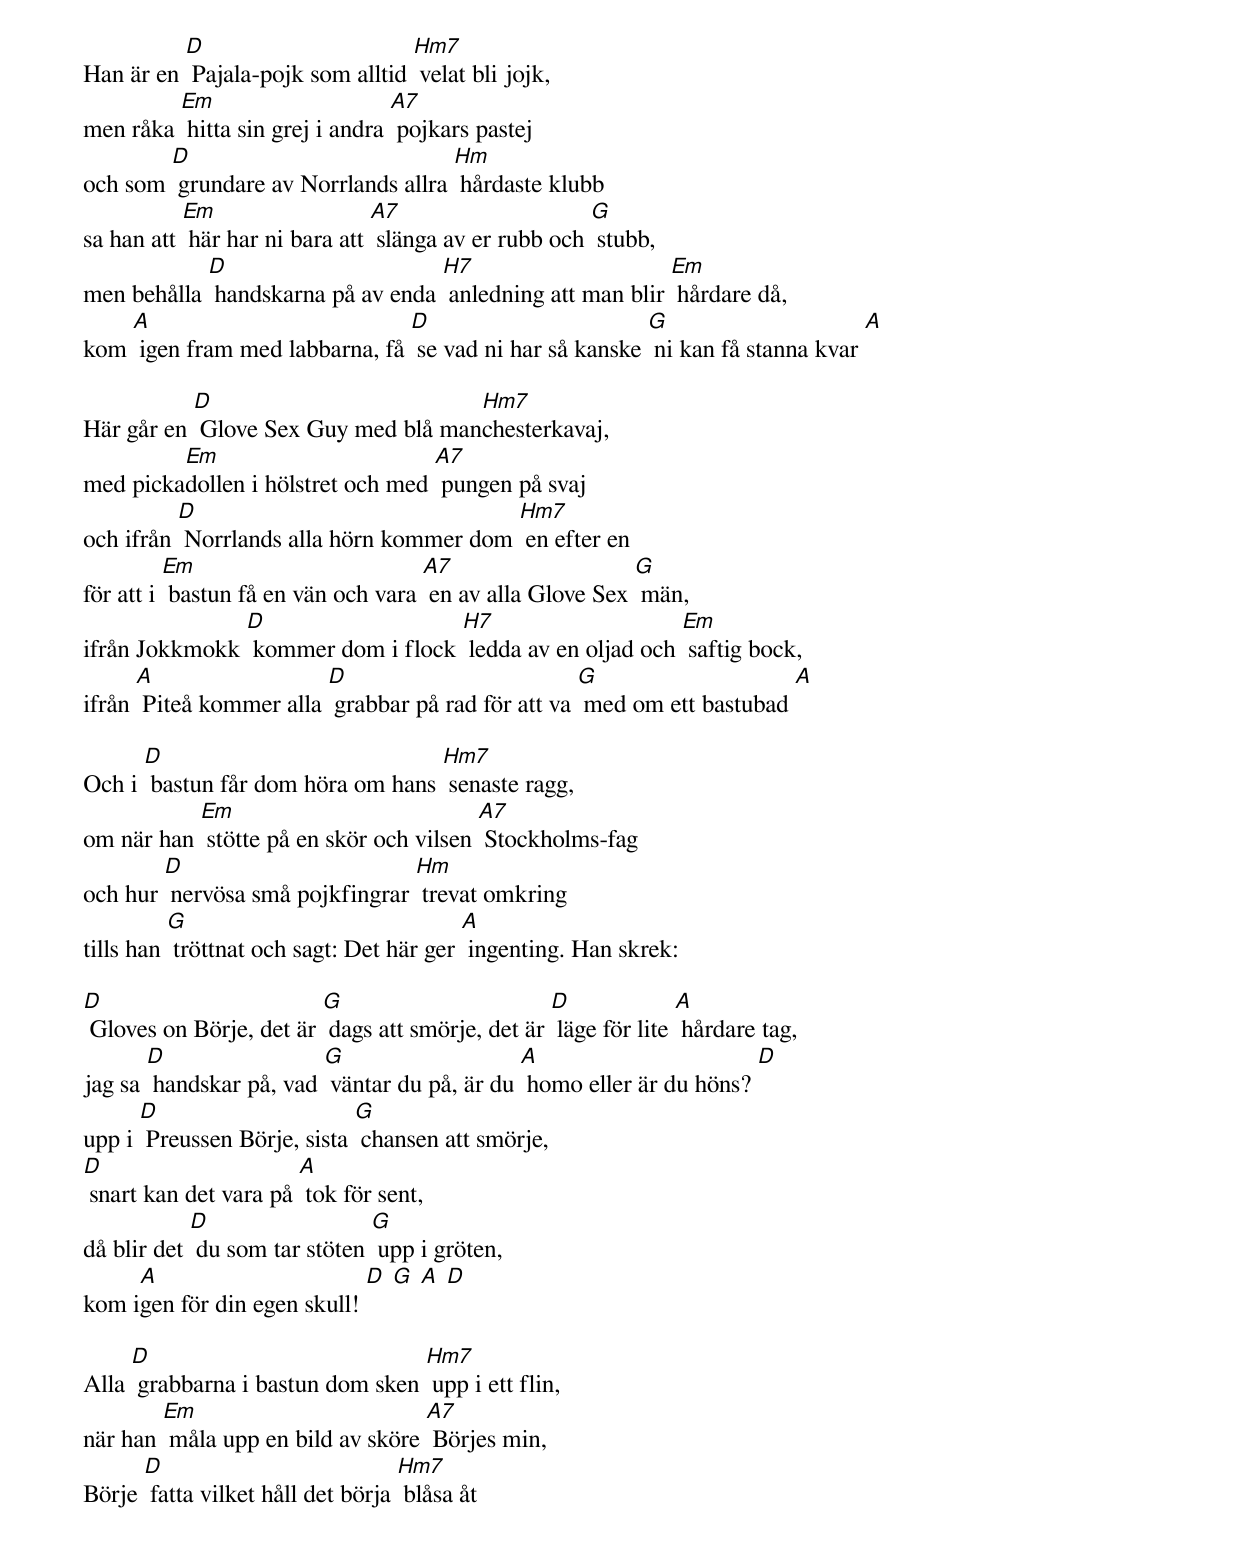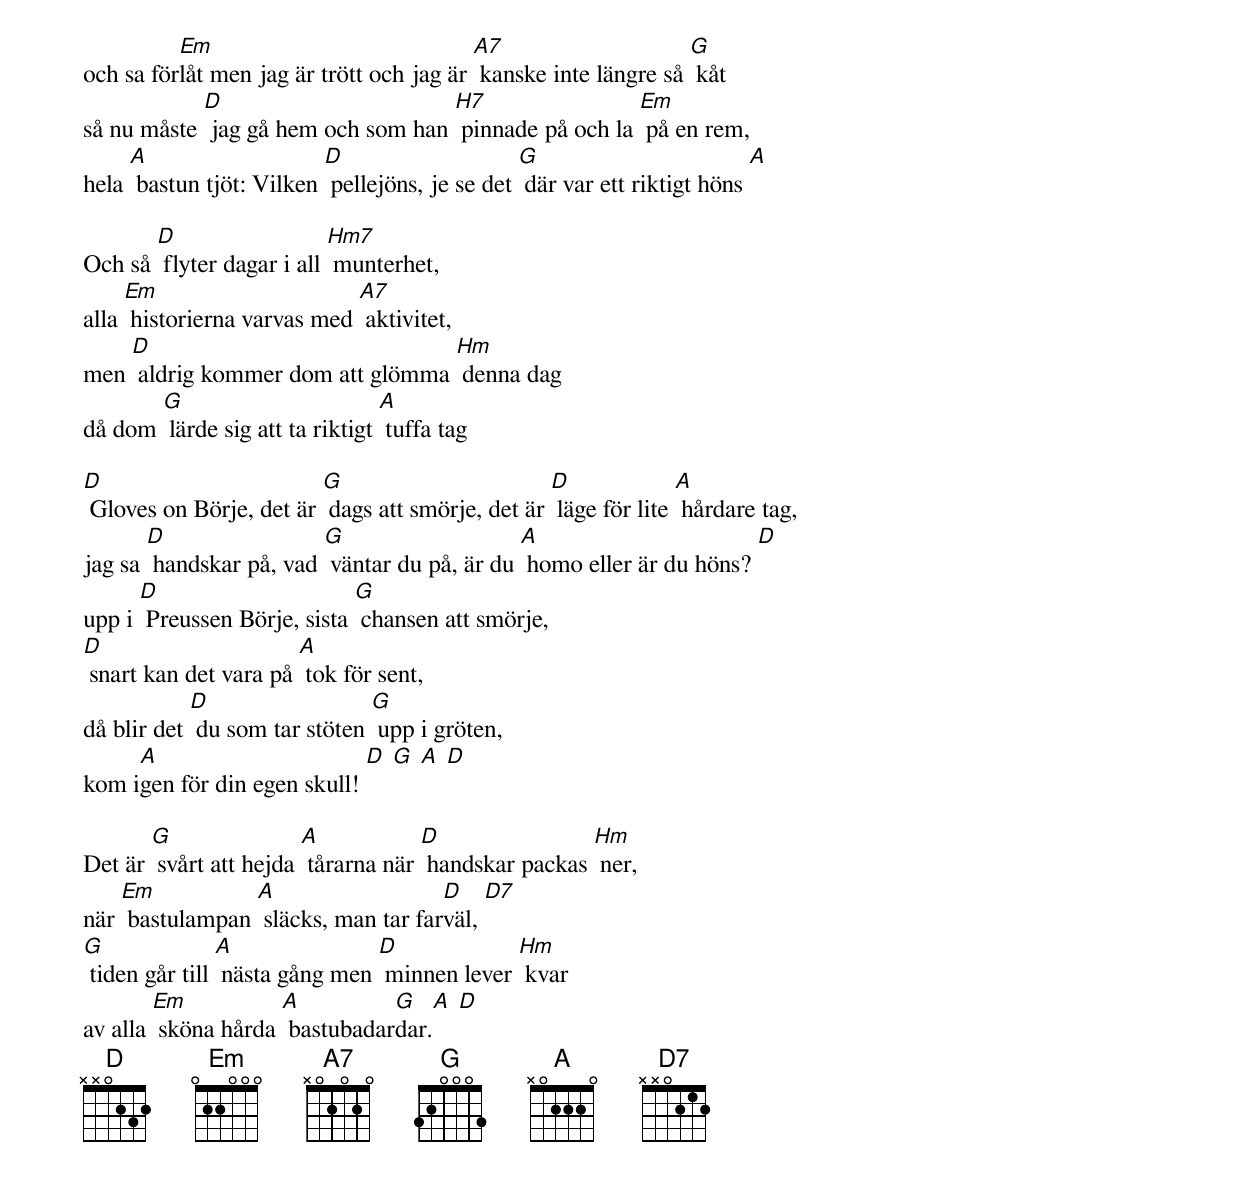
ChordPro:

Han är en [D] Pajala-pojk som alltid [Hm7] velat bli jojk,
men råka [Em] hitta sin grej i andra [A7] pojkars pastej
och som [D] grundare av Norrlands allra [Hm] hårdaste klubb
sa han att [Em] här har ni bara att [A7] slänga av er rubb och [G] stubb,
men behålla [D] handskarna på av enda [H7] anledning att man blir [Em] hårdare då,
kom [A] igen fram med labbarna, få [D] se vad ni har så kanske [G] ni kan få stanna kvar [A]

Här går en [D] Glove Sex Guy med blå man[Hm7]chesterkavaj,
med picka[Em]dollen i hölstret och med [A7] pungen på svaj
och ifrån [D] Norrlands alla hörn kommer dom [Hm7] en efter en
för att i [Em] bastun få en vän och vara [A7] en av alla Glove Sex [G] män,
ifrån Jokkmokk [D] kommer dom i flock [H7] ledda av en oljad och [Em] saftig bock,
ifrån [A] Piteå kommer alla [D] grabbar på rad för att va [G] med om ett bastubad [A]

Och i [D] bastun får dom höra om hans [Hm7] senaste ragg,
om när han [Em] stötte på en skör och vilsen [A7] Stockholms-fag
och hur [D] nervösa små pojkfingrar [Hm] trevat omkring
tills han [G] tröttnat och sagt: Det här ger [A] ingenting. Han skrek:

[D] Gloves on Börje, det är [G] dags att smörje, det är [D] läge för lite [A] hårdare tag,
jag sa [D] handskar på, vad [G] väntar du på, är du [A] homo eller är du höns? [D]
upp i [D] Preussen Börje, sista [G] chansen att smörje,
[D] snart kan det vara på [A] tok för sent,
då blir det [D] du som tar stöten [G] upp i gröten,
kom i[A]gen för din egen skull! [D] [G] [A] [D]

Alla [D] grabbarna i bastun dom sken [Hm7] upp i ett flin,
när han [Em] måla upp en bild av sköre [A7] Börjes min,
Börje [D] fatta vilket håll det börja [Hm7] blåsa åt
och sa för[Em]låt men jag är trött och jag är [A7] kanske inte längre så [G] kåt
så nu måste [D] jag gå hem och som han [H7] pinnade på och la [Em] på en rem,
hela [A] bastun tjöt: Vilken [D] pellejöns, je se det [G] där var ett riktigt höns [A]

Och så [D] flyter dagar i all [Hm7] munterhet,
alla [Em] historierna varvas med [A7] aktivitet,
men [D] aldrig kommer dom att glömma [Hm] denna dag
då dom [G] lärde sig att ta riktigt [A] tuffa tag

[D] Gloves on Börje, det är [G] dags att smörje, det är [D] läge för lite [A] hårdare tag,
jag sa [D] handskar på, vad [G] väntar du på, är du [A] homo eller är du höns? [D]
upp i [D] Preussen Börje, sista [G] chansen att smörje,
[D] snart kan det vara på [A] tok för sent,
då blir det [D] du som tar stöten [G] upp i gröten,
kom i[A]gen för din egen skull! [D] [G] [A] [D]

Det är [G] svårt att hejda [A] tårarna när [D] handskar packas [Hm] ner,
när [Em] bastulampan [A] släcks, man tar far[D]väl, [D7]
[G] tiden går till [A] nästa gång men [D] minnen lever [Hm] kvar
av alla [Em] sköna hårda [A] bastubadar[G]dar.[A] [D]
